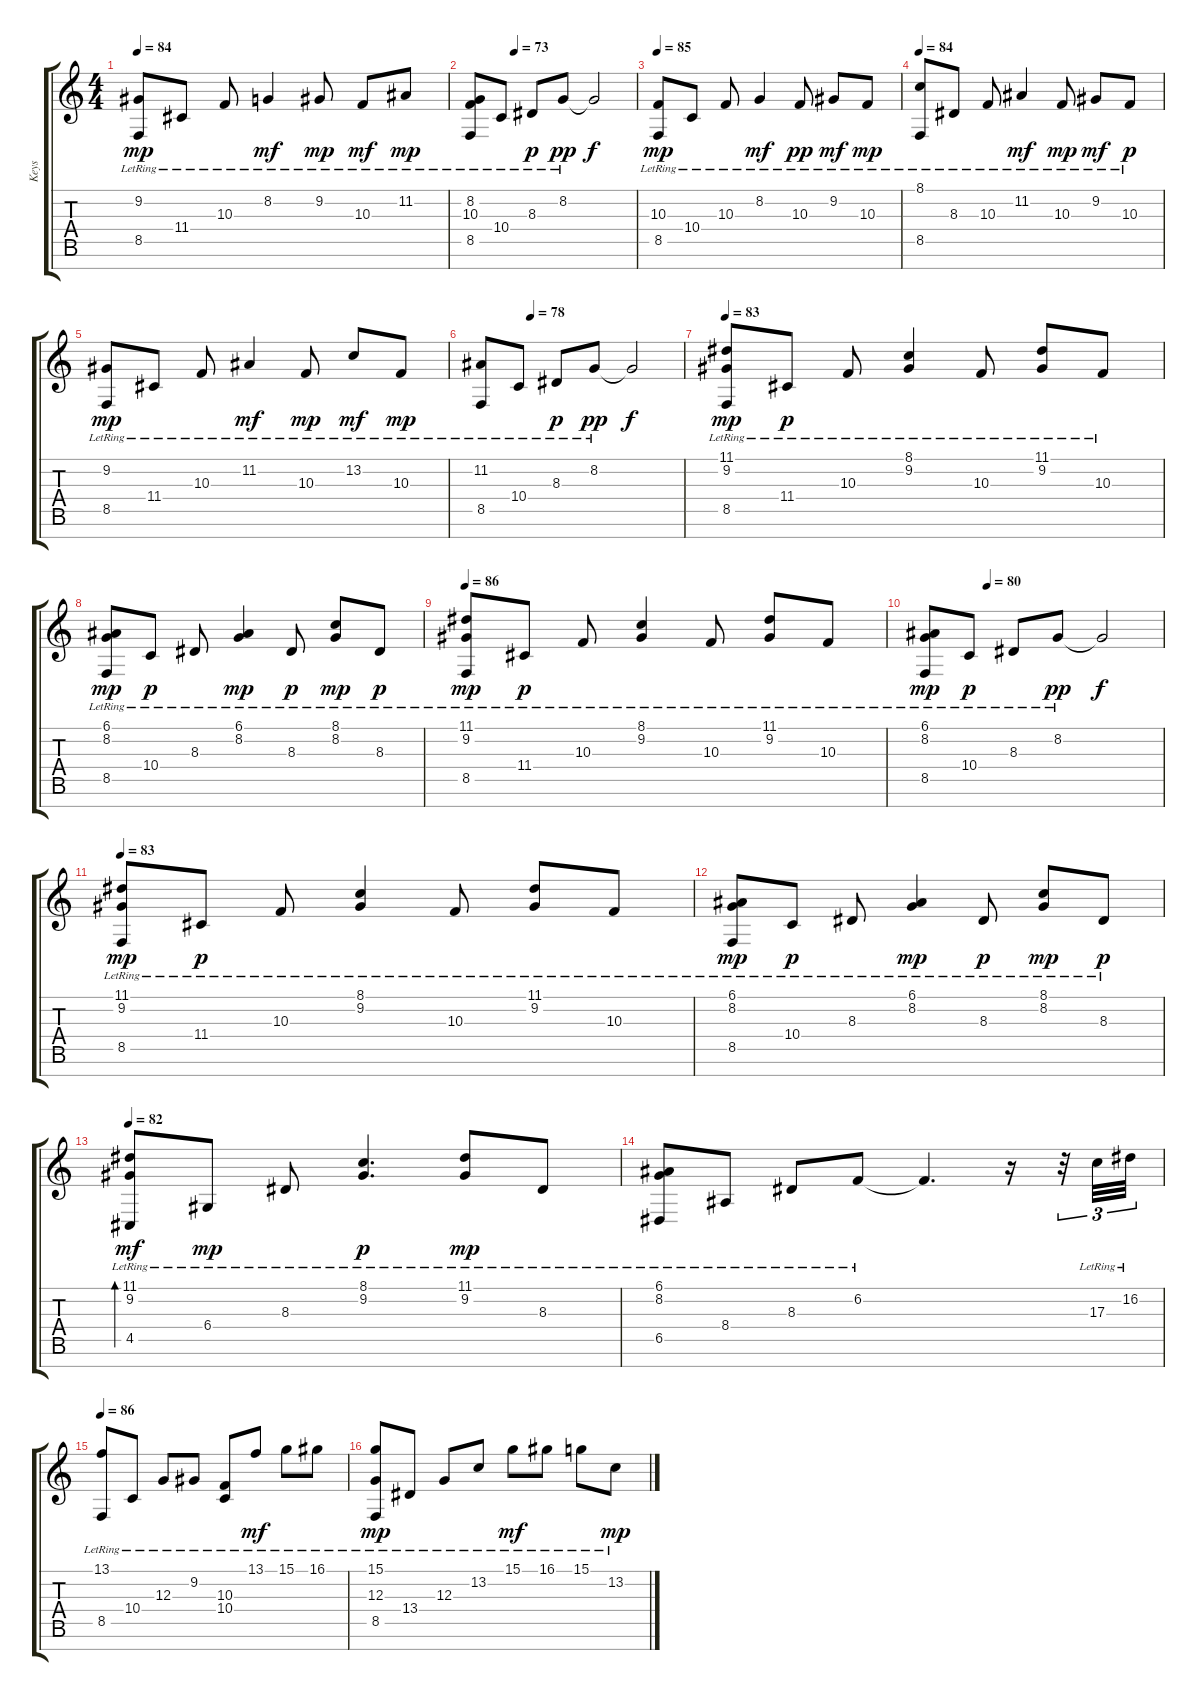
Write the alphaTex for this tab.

\track ("Keys" "Keys") {instrument acousticgrandpiano}
\staff {score tabs}
\tuning (E4 B3 G3 D3 A2 E2 B1) {hide}
\ts (4 4)
\tempo 84
\clef g2
\ks c
(9.2{lr} 8.5{lr}).8{dy mp} 11.4{lr}.8 10.3{lr}.8 8.2{lr}.4{dy mf} 9.2{lr}.8{dy mp} 10.3{lr}.8{dy mf} 11.2{lr}.8{dy mp} |
\tempo (73 0.25)
(8.2{lr} 10.3 8.5).8 10.4{lr}.8 8.3{lr}.8{dy p} 8.2{lr}.8{dy pp} 8.2{t}.2{dy f} |
\tempo 85
(10.3{lr} 8.5{lr}).8{dy mp} 10.4{lr}.8 10.3{lr}.8 8.2{lr}.4{dy mf} 10.3{lr}.8{dy pp} 9.2{lr}.8{dy mf} 10.3{lr}.8{dy mp} |
\tempo 84
(8.1{lr} 8.5{lr}).8 8.3{lr}.8 10.3{lr}.8 11.2{lr}.4{dy mf} 10.3{lr}.8{dy mp} 9.2{lr}.8{dy mf} 10.3{lr}.8{dy p} |
(9.2{lr} 8.5{lr}).8{dy mp} 11.4{lr}.8 10.3{lr}.8 11.2{lr}.4{dy mf} 10.3{lr}.8{dy mp} 13.2{lr}.8{dy mf} 10.3{lr}.8{dy mp} |
\tempo (78 0.25)
(11.2{lr} 8.5).8 10.4{lr}.8 8.3{lr}.8{dy p} 8.2{lr}.8{dy pp} 8.2{t}.2{dy f} |
\tempo 83
(11.1{lr} 9.2{lr} 8.5{lr}).8{dy mp} 11.4{lr}.8{dy p} 10.3{lr}.8 (8.1{lr} 9.2{lr}).4 10.3{lr}.8 (11.1{lr} 9.2{lr}).8 10.3{lr}.8 |
(6.1{lr} 8.2{lr} 8.5{lr}).8{dy mp} 10.4{lr}.8{dy p} 8.3{lr}.8 (6.1{lr} 8.2{lr}).4{dy mp} 8.3{lr}.8{dy p} (8.1{lr} 8.2{lr}).8{dy mp} 8.3{lr}.8{dy p} |
\tempo 86
(11.1{lr} 9.2{lr} 8.5{lr}).8{dy mp} 11.4{lr}.8{dy p} 10.3{lr}.8 (8.1{lr} 9.2{lr}).4 10.3{lr}.8 (11.1{lr} 9.2{lr}).8 10.3{lr}.8 |
\tempo (80 0.25)
(6.1{lr} 8.2{lr} 8.5{lr}).8{dy mp} 10.4{lr}.8{dy p} 8.3{lr}.8 8.2{lr}.8{dy pp} 8.2{t}.2{dy f} |
\tempo 83
(11.1{lr} 9.2{lr} 8.5{lr}).8{dy mp} 11.4{lr}.8{dy p} 10.3{lr}.8 (8.1{lr} 9.2{lr}).4 10.3{lr}.8 (11.1{lr} 9.2{lr}).8 10.3{lr}.8 |
(6.1{lr} 8.2{lr} 8.5{lr}).8{dy mp} 10.4{lr}.8{dy p} 8.3{lr}.8 (6.1{lr} 8.2{lr}).4{dy mp} 8.3{lr}.8{dy p} (8.1{lr} 8.2{lr}).8{dy mp} 8.3{lr}.8{dy p} |
\tempo 82
(11.1{lr} 9.2{lr} 4.5{lr}).8{bd 60 dy mf} 6.4{lr}.8{dy mp} 8.3{lr}.8 (8.1{lr} 9.2{lr}).4{d dy p} (11.1{lr} 9.2{lr}).8{dy mp} 8.3{lr}.8 |
(6.1{lr} 8.2{lr} 6.5{lr}).8 8.4{lr}.8 8.3{lr}.8 6.2{lr}.8 6.2{t}.4{d} r.16 r.32{tu (3 2)} 17.3{lr}.32{tu (3 2)} 16.2{lr}.32{tu (3 2)} |
\tempo 86
(13.1{lr} 8.5{lr}).8 10.4{lr}.8 12.3{lr}.8 9.2{lr}.8 (10.3{lr} 10.4{lr}).8 13.1{lr}.8{dy mf} 15.1{lr}.8 16.1{lr}.8 |
(15.1{lr} 12.3{lr} 8.5{lr}).8{dy mp} 13.4{lr}.8 12.3{lr}.8 13.2{lr}.8 15.1{lr}.8{dy mf} 16.1{lr}.8 15.1{lr}.8 13.2{lr}.8{dy mp}
